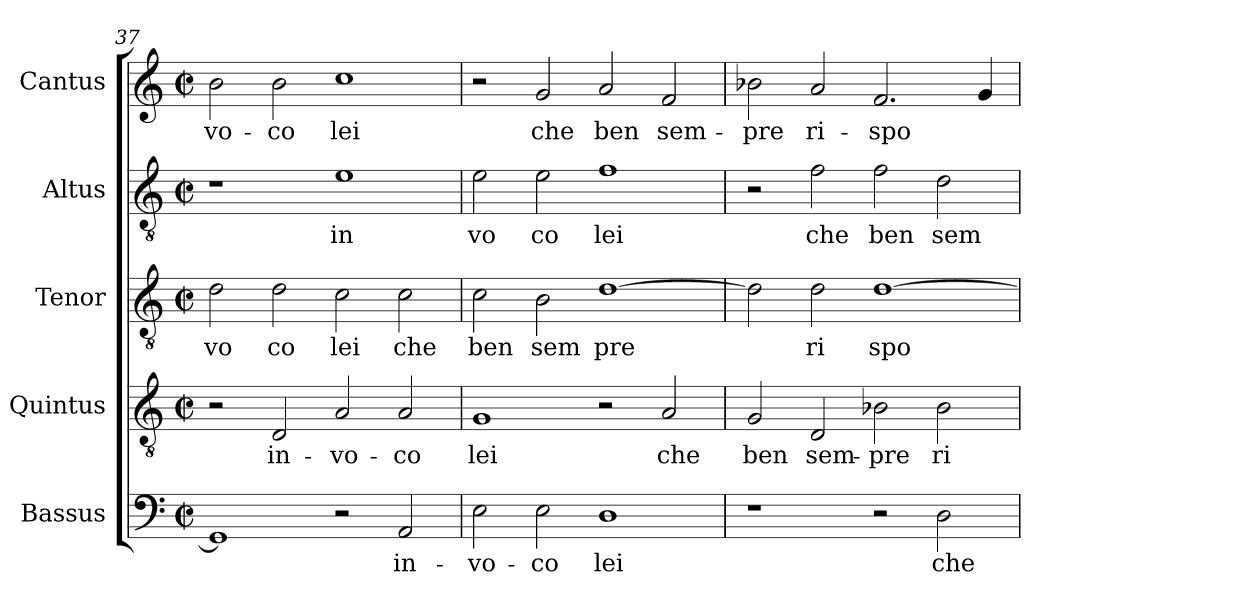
**kern	**text	**kern	**text	**kern	**text	**kern	**text	**kern	**text
*part5	*part5	*part4	*part4	*part3	*part3	*part2	*part2	*part1	*part1
*staff5	*staff5	*staff4	*staff4	*staff3	*staff3	*staff2	*staff2	*staff1	*staff1
*I"Bassus	*	*I"Quintus	*	*I"Tenor	*	*I"Altus	*	*I"Cantus	*
*clefF4	*	*clefGv2	*	*clefGv2	*	*clefGv2	*	*clefG2	*
*k[]	*	*k[]	*	*k[]	*	*k[]	*	*k[]	*
*C:	*	*C:	*	*C:	*	*C:	*	*C:	*
*M2/2	*	*M2/2	*	*M2/2	*	*M2/2	*	*M2/2	*
*met(c|)	*	*met(c|)	*	*met(c|)	*	*met(c|)	*	*met(c|)	*
=37	=37	=37	=37	=37	=37	=37	=37	=37	=37
!	!LO:LY:b:cj	!	!	!	!LO:LY:b:cj	!	!	!	!LO:LY:b
1GG]	.	2r	.	2d\	vo	1r	.	2b\	-vo-
!	!	!	!LO:LY:b	!	!LO:LY:b:cj	!	!	!	!LO:LY:b
.	.	2D/	in-	2d\	co	.	.	2b\	-co
!	!	!	!LO:LY:b	!	!LO:LY:b:cj	!	!LO:LY:b:cj	!	!LO:LY:b
2r	.	2A/	-vo-	2c\	lei	1e	in	1cc	lei
!	!LO:LY:b:cj	!	!LO:LY:b	!	!LO:LY:b:cj	!	!	!	!
2AA/	in-	2A/	-co	2c\	che	.	.	.	.
=38	=38	=38	=38	=38	=38	=38	=38	=38	=38
!	!LO:LY:b:cj	!	!LO:LY:b	!	!LO:LY:b:cj	!	!LO:LY:b:cj	!	!
2E\	-vo-	1G	lei	2c\	ben	2e\	vo	2r	.
!	!LO:LY:b:cj	!	!	!	!LO:LY:b:cj	!	!LO:LY:b:cj	!	!LO:LY:b
2E\	-co	.	.	2B\	sem	2e\	co	2g/	che
!	!LO:LY:b:cj	!	!	!	!LO:LY:b:cj	!	!LO:LY:b:cj	!	!LO:LY:b
1D	lei	2r	.	[>1d	pre	1f	lei	2a/	ben
!	!	!	!LO:LY:b	!	!	!	!	!	!LO:LY:b
.	.	2A/	che	.	.	.	.	2f/	sem-
=39	=39	=39	=39	=39	=39	=39	=39	=39	=39
!	!	!	!LO:LY:b	!	!LO:LY:b:cj	!	!	!	!LO:LY:b
1r	.	2G/	ben	2d\]	.	2r	.	2b-\	-pre
!	!	!	!LO:LY:b	!	!LO:LY:b:cj	!	!LO:LY:b:cj	!	!LO:LY:b
.	.	2D/	sem-	2d\	ri	2f\	che	2a/	ri-
!	!	!	!LO:LY:b	!	!LO:LY:b:cj	!	!LO:LY:b:cj	!	!LO:LY:b
2r	.	2B-X\	-pre	[>1d	spo	2f\	ben	2.f/	-spo-
!	!LO:LY:b:cj	!	!LO:LY:b	!	!	!	!LO:LY:b:cj	!	!
2D\	che	2B-\	ri-	.	.	2d\	sem	.	.
!	!	!	!	!	!	!	!	!	!LO:LY:b
.	.	.	.	.	.	.	.	4g/	--
=	=	=	=	=	=	=	=	=	=
*-	*-	*-	*-	*-	*-	*-	*-	*-	*-
